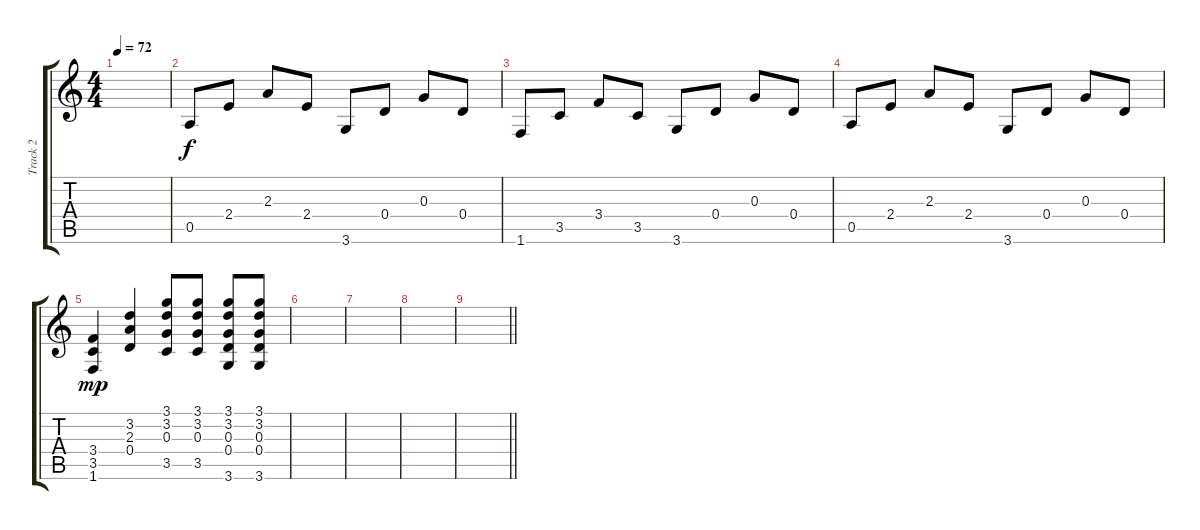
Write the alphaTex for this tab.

\track ("Track 2" "Track 2") {instrument electricguitarclean}
\staff {score tabs}
\tuning (E4 B3 G3 D3 A2 E2) {hide}
\ts (4 4)
\tempo 72
\clef g2
\ks c
|
0.5.8 2.4.8 2.3.8 2.4.8 3.6.8 0.4.8 0.3.8 0.4.8 |
1.6.8 3.5.8 3.4.8 3.5.8 3.6.8 0.4.8 0.3.8 0.4.8 |
0.5.8 2.4.8 2.3.8 2.4.8 3.6.8 0.4.8 0.3.8 0.4.8 |
(3.4 3.5 1.6).4{dy mp} (3.2 2.3 0.4).4 (3.1 3.2 0.3 3.5).8 (3.1 3.2 0.3 3.5).8 (3.1 3.2 0.3 0.4 3.6).8 (3.1 3.2 0.3 0.4 3.6).8 |
|
|
|
\barLineRight lightlight
